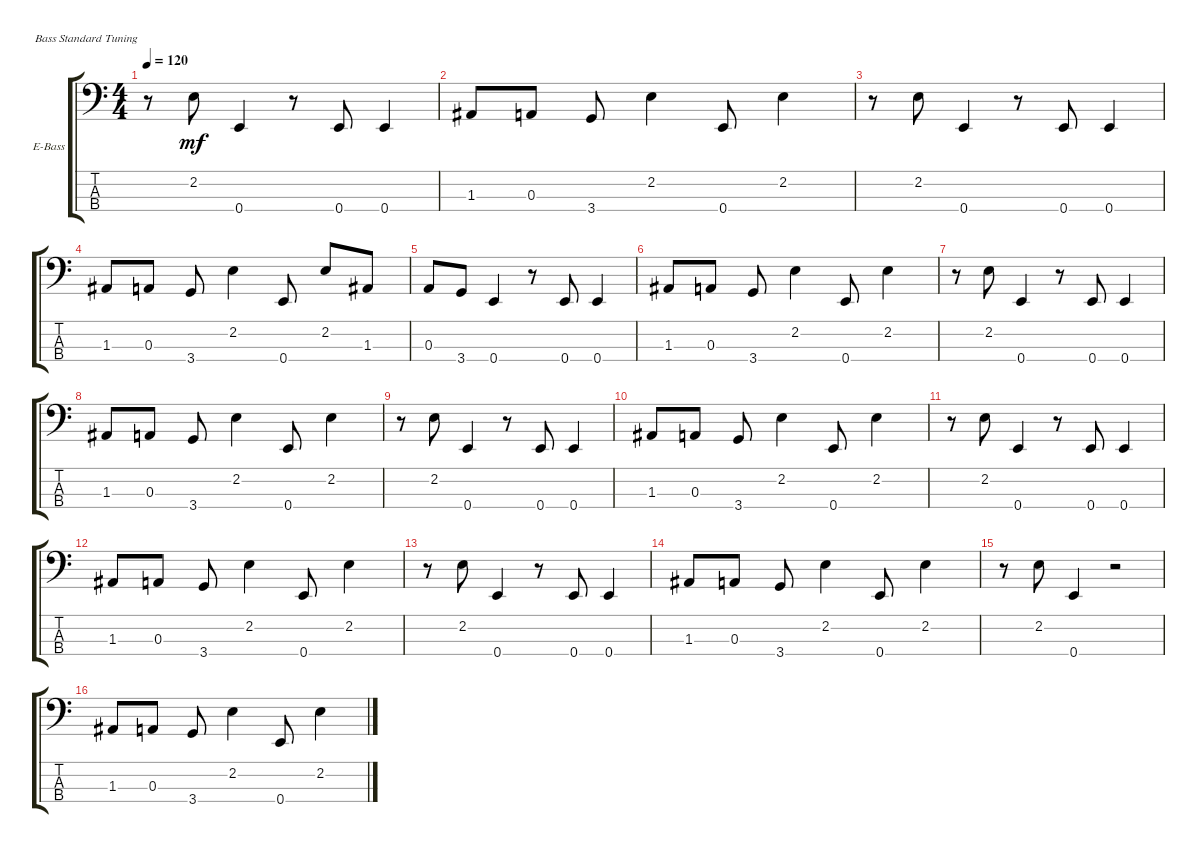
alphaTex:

\defaultSystemsLayout 4
\bracketExtendMode groupsimilarinstruments
\firstSystemTrackNameOrientation horizontal
\otherSystemsTrackNameOrientation horizontal
\track ("Electric Bass" "E-Bass") {instrument electricbassfinger}
\staff {score tabs}
\tuning (G2 D2 A1 E1)
\ts (4 4)
\tempo 120
\clef f4
\ks c
r.8{dy mf} 2.2.8 0.4.4 r.8 0.4.8 0.4.4 |
1.3.8 0.3.8 3.4.8 2.2.4 0.4.8 2.2.4 |
r.8 2.2.8 0.4.4 r.8 0.4.8 0.4.4 |
1.3.8 0.3.8 3.4.8 2.2.4 0.4.8 2.2.8 1.3.8 |
0.3.8 3.4.8 0.4.4 r.8 0.4.8 0.4.4 |
1.3.8 0.3.8 3.4.8 2.2.4 0.4.8 2.2.4 |
r.8 2.2.8 0.4.4 r.8 0.4.8 0.4.4 |
1.3.8 0.3.8 3.4.8 2.2.4 0.4.8 2.2.4 |
r.8 2.2.8 0.4.4 r.8 0.4.8 0.4.4 |
1.3.8 0.3.8 3.4.8 2.2.4 0.4.8 2.2.4 |
r.8 2.2.8 0.4.4 r.8 0.4.8 0.4.4 |
1.3.8 0.3.8 3.4.8 2.2.4 0.4.8 2.2.4 |
r.8 2.2.8 0.4.4 r.8 0.4.8 0.4.4 |
1.3.8 0.3.8 3.4.8 2.2.4 0.4.8 2.2.4 |
r.8 2.2.8 0.4.4 r.2 |
1.3.8 0.3.8 3.4.8 2.2.4 0.4.8 2.2.4
